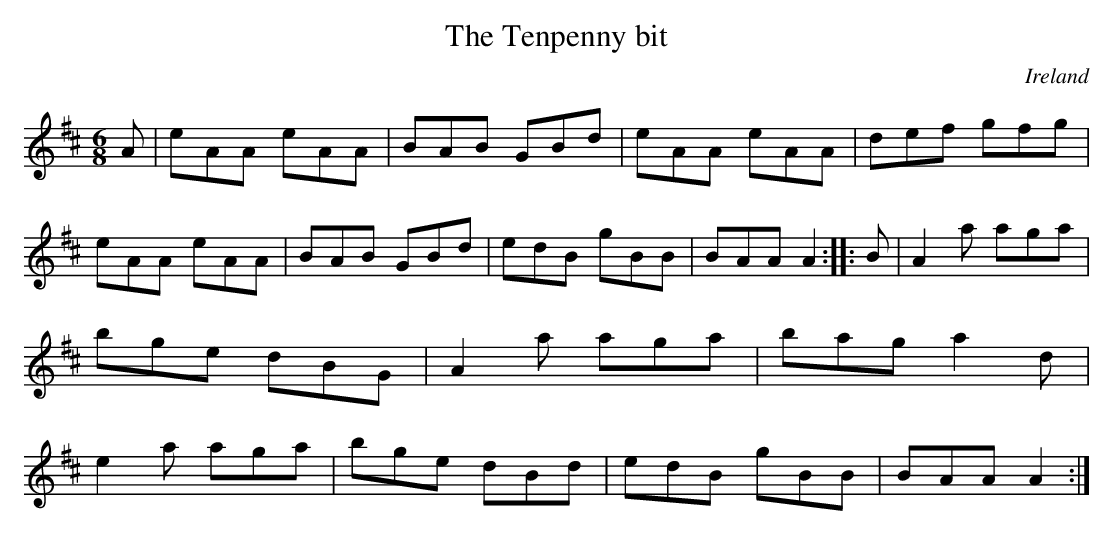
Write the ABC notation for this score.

X:1
T:Tenpenny bit, The
O:Ireland
M:6/8
K:AMix
A|\
eAA eAA|BAB GBd|eAA eAA|def gfg|\
eAA eAA|BAB GBd|edB gBB|BAA A2 :: B |\
A2a aga|bge dBG|A2a aga|bag a2d|\
e2a aga|bge dBd|edB gBB|BAA A2:|
